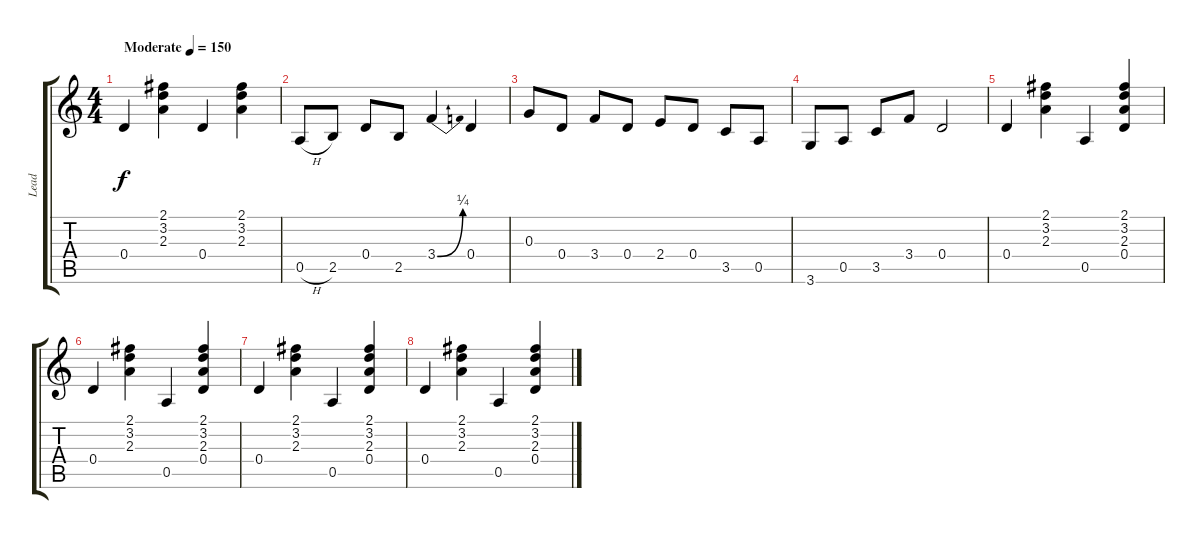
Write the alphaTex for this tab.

\track ("Lead" "Lead") {instrument acousticguitarsteel}
\staff {score tabs}
\tuning (E4 B3 G3 D3 A2 E2) {hide}
\ts (4 4)
\tempo (150 "Moderate")
\clef g2
\ks c
0.4.4{dy f instrument acousticguitarsteel} (2.1 3.2 2.3).4 0.4.4 (2.1 3.2 2.3).4 |
0.5{h}.8 2.5.8 0.4.8 2.5.8 3.4{be (bend 0 0 60 1)}.4 0.4.4 |
0.3.8 0.4.8 3.4.8 0.4.8 2.4.8 0.4.8 3.5.8 0.5.8 |
3.6.8 0.5.8 3.5.8 3.4.8 0.4.2 |
0.4.4 (2.1 3.2 2.3).4 0.5.4 (2.1 3.2 2.3 0.4).4 |
0.4.4 (2.1 3.2 2.3).4 0.5.4 (2.1 3.2 2.3 0.4).4 |
0.4.4 (2.1 3.2 2.3).4 0.5.4 (2.1 3.2 2.3 0.4).4 |
0.4.4 (2.1 3.2 2.3).4 0.5.4 (2.1 3.2 2.3 0.4).4
